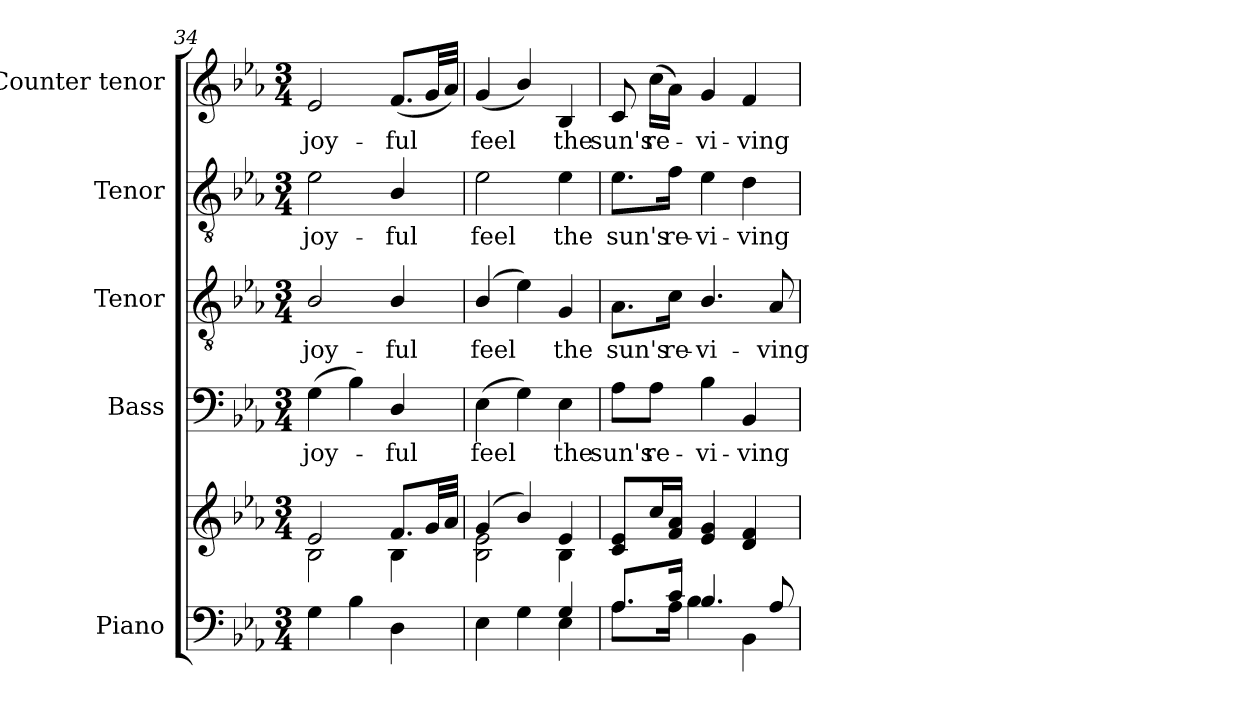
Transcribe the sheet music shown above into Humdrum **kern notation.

**kern	**kern	**kern	**text	**kern	**text	**kern	**text	**kern	**text
*part5	*part5	*part4	*part4	*part3	*part3	*part2	*part2	*part1	*part1
*staff6	*staff5	*staff4	*staff4	*staff3	*staff3	*staff2	*staff2	*staff1	*staff1
*I"Piano	*	*I"Bass	*	*I"Tenor	*	*I"Tenor	*	*I"Counter tenor	*
*I'Pno.	*	*I'B.	*	*I'T.	*	*I'T.	*	*	*
!!LO:LB:g=z
*clefF4	*clefG2	*clefF4	*	*clefGv2	*	*clefGv2	*	*clefG2	*
*	*	*	*	*ITrd7c12	*	*ITrd7c12	*	*	*
*k[b-e-a-]	*k[b-e-a-]	*k[b-e-a-]	*	*k[b-e-a-]	*	*k[b-e-a-]	*	*k[b-e-a-]	*
*E-:	*E-:	*E-:	*	*E-:	*	*E-:	*	*E-:	*
*M3/4	*M3/4	*M3/4	*	*M3/4	*	*M3/4	*	*M3/4	*
=34	=34	=34	=34	=34	=34	=34	=34	=34	=34
*	*^	*	*	*	*	*	*	*	*
!	!	!	!	!LO:LY:b:color=#000000	!	!	!	!	!	!
!	!	!	!	!	!	!LO:LY:b:color=#000000	!	!	!	!
!	!	!	!	!	!	!	!	!LO:LY:b:color=#000000	!	!
!	!	!	!	!	!	!	!	!	!	!LO:LY:b:color=#000000
4Gi\	2e-i/	2B-i\	(4Gi\	joy-	2BB-i/	joy-	2E-i\	joy-	2e-i/	joy-
4B-i\	.	.	4B-i\)	.	.	.	.	.	.	.
!	!	!	!	!LO:LY:b:color=#000000	!	!	!	!	!	!
!	!	!	!	!	!	!LO:LY:b:color=#000000	!	!	!	!
!	!	!	!	!	!	!	!	!LO:LY:b:color=#000000	!	!
!	!	!	!	!	!	!	!	!	!	!LO:LY:b:color=#000000
4Di\	8.fi/L	4B-i\	4Di/	-ful	4BB-i/	-ful	4BB-i/	-ful	(8.fi/L	-ful
.	32gi/LL	.	.	.	.	.	.	.	32gi/LL	.
.	32a-i/JJJ	.	.	.	.	.	.	.	32a-i/JJJ)	.
=35	=35	=35	=35	=35	=35	=35	=35	=35	=35	=35
*^	*	*	*	*	*	*	*	*	*	*
!	!	!	!	!	!LO:LY:b:color=#000000	!	!	!	!	!	!
!	!	!	!	!	!	!	!LO:LY:b:color=#000000	!	!	!	!
!	!	!	!	!	!	!	!	!	!LO:LY:b:color=#000000	!	!
!	!	!	!	!	!	!	!	!	!	!	!LO:LY:b:color=#000000
2ryy	4E-i\	(4gi/	2B-i\ 2e-i	(4E-i\	feel	(4BB-i/	feel	2E-i\	feel	(4gi/	feel
.	4Gi\	4b-i/)	.	4Gi\)	.	4E-i\)	.	.	.	4b-i/)	.
!	!	!	!	!	!LO:LY:b:color=#000000	!	!	!	!	!	!
!	!	!	!	!	!	!	!LO:LY:b:color=#000000	!	!	!	!
!	!	!	!	!	!	!	!	!	!LO:LY:b:color=#000000	!	!
!	!	!	!	!	!	!	!	!	!	!	!LO:LY:b:color=#000000
4Gi/	4E-i\	4e-i/	4B-i\	4E-i\	the	4GGi/	the	4E-i\	the	4B-i/	the
*	*	*v	*v	*	*	*	*	*	*	*	*
=36	=36	=36	=36	=36	=36	=36	=36	=36	=36	=36
*	*	*^	*	*	*	*	*	*	*	*
!	!	!	!	!	!LO:LY:b:color=#000000	!	!	!	!	!	!
*	*	*v	*v	*	*	*	*	*	*	*	*
*	*	*^	*	*	*	*	*	*	*	*
!	!	!	!	!	!	!	!LO:LY:b:color=#000000	!	!	!	!
*	*	*v	*v	*	*	*	*	*	*	*	*
*	*	*^	*	*	*	*	*	*	*	*
!	!	!	!	!	!	!	!	!	!LO:LY:b:color=#000000	!	!
*	*	*v	*v	*	*	*	*	*	*	*	*
*	*	*^	*	*	*	*	*	*	*	*
!	!	!	!	!	!	!	!	!	!	!	!LO:LY:b:color=#000000
*	*	*v	*v	*	*	*	*	*	*	*	*
8.A-i/L	8.A-i\L	8ci/ 8e-iL	8A-i\L	sun's	8.AA-i\L	sun's	8.E-i\L	sun's	8ci/	sun's
!	!	!	!	!LO:LY:b:color=#000000	!	!	!	!	!	!
!	!	!	!	!	!	!	!	!	!	!LO:LY:b:color=#000000
.	.	16cci/L	8A-i\J	re-	.	.	.	.	(16cci\LL	re-
!	!	!	!	!	!	!LO:LY:b:color=#000000	!	!	!	!
!	!	!	!	!	!	!	!	!LO:LY:b:color=#000000	!	!
16ci/Jk	16A-i\Jk	16fi/ 16a-iJJ	.	.	16Ci\Jk	re-	16Fi\Jk	re-	16a-i\JJ)	.
!	!	!	!	!LO:LY:b:color=#000000	!	!	!	!	!	!
!	!	!	!	!	!	!LO:LY:b:color=#000000	!	!	!	!
!	!	!	!	!	!	!	!	!LO:LY:b:color=#000000	!	!
!	!	!	!	!	!	!	!	!	!	!LO:LY:b:color=#000000
4.B-i/	4B-i\	4e-i/ 4gi	4B-i\	-vi-	4.BB-i/	-vi-	4E-i\	-vi-	4gi/	-vi-
!	!	!	!	!LO:LY:b:color=#000000	!	!	!	!	!	!
!	!	!	!	!	!	!	!	!LO:LY:b:color=#000000	!	!
!	!	!	!	!	!	!	!	!	!	!LO:LY:b:color=#000000
.	4BB-i\	4di/ 4fi	4BB-i/	-ving	.	.	4Di\	-ving	4fi/	-ving
!	!	!	!	!	!	!LO:LY:b:color=#000000	!	!	!	!
8A-i/	.	.	.	.	8AA-i/	-ving	.	.	.	.
*v	*v	*	*	*	*	*	*	*	*	*
=	=	=	=	=	=	=	=	=	=
*-	*-	*-	*-	*-	*-	*-	*-	*-	*-
